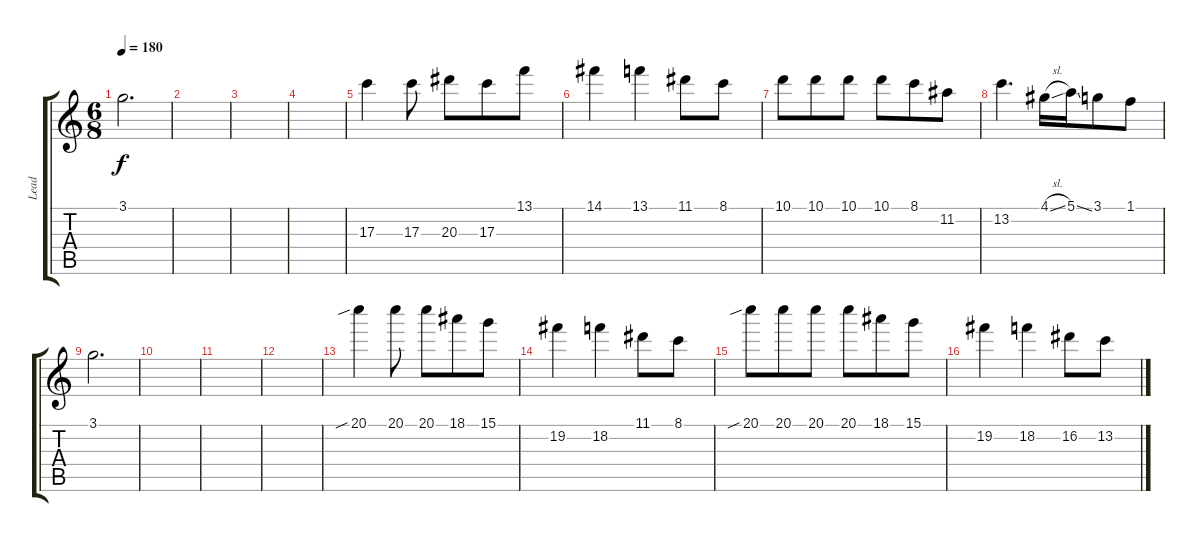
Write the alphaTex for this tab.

\track ("Lead" "Lead") {instrument distortionguitar}
\staff {score tabs}
\tuning (E4 B3 G3 D3 A2 E2) {hide}
\ts (6 8)
\tempo 180
\clef g2
\ks c
3.1.2{d dy f} |
|
|
|
17.3.4 17.3.8 20.3.8 17.3.8 13.1.8 |
14.1.4 13.1.4 11.1.8 8.1.8 |
10.1.8 10.1.8 10.1.8 10.1.8 8.1.8 11.2.8 |
13.2.4{d} 4.1{sl}.16 5.1{ss}.16 3.1.8 1.1.8 |
3.1.2{d} |
|
|
|
20.1{sib}.4 20.1.8 20.1.8 18.1.8 15.1.8 |
19.2.4 18.2.4 11.1.8 8.1.8 |
20.1{sib}.8 20.1.8 20.1.8 20.1.8 18.1.8 15.1.8 |
19.2.4 18.2.4 16.2.8 13.2.8
